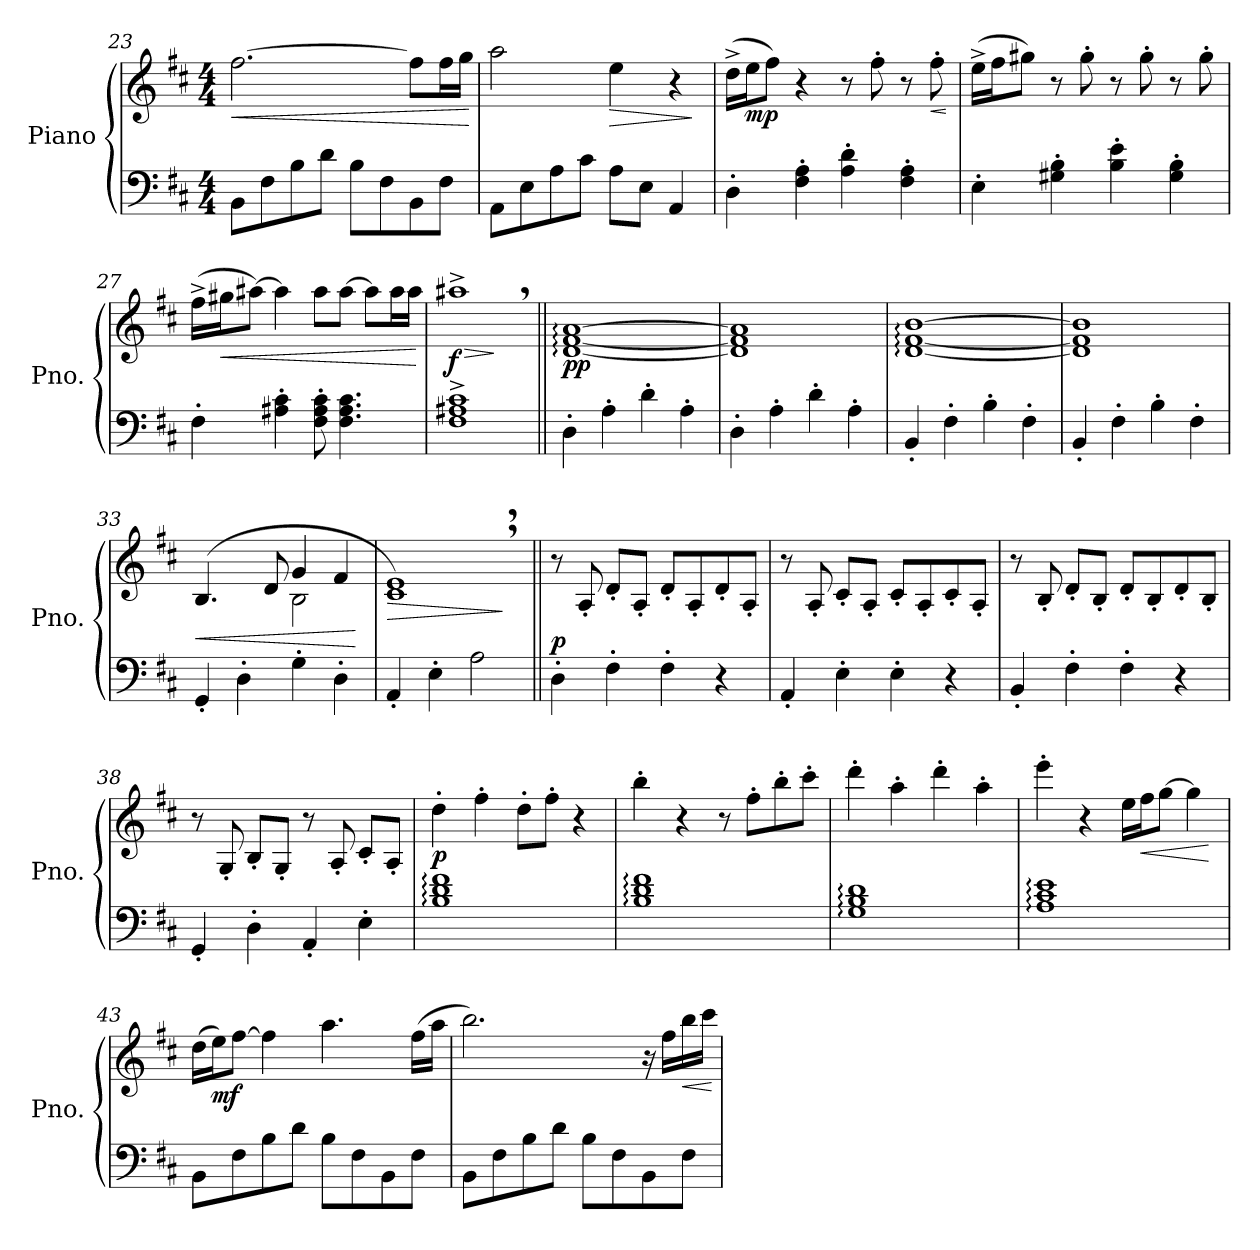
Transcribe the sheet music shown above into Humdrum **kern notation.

**kern	**kern	**dynam
*part1	*part1	*part1
*staff2	*staff1	*staff1/2
*I"Piano	*	*
*I'Pno.	*	*
*clefF4	*clefG2	*
*k[f#c#]	*k[f#c#]	*
*M4/4	*M4/4	*
=23	=23	=23
!	!	!LO:HP:b
8BB\L	[2.ff#\	<
8F#\	.	.
8B\	.	.
8d\J	.	.
8B\L	.	.
8F#\	.	.
8BB\	8ff#\L]	.
8F#\J	16ff#\L	.
.	16gg\JJ	.
.	.	[
=24	=24	=24
8AA\L	2aa\	.
8E\	.	.
8A\	.	.
8c#\J	.	.
!	!	!LO:HP:b
8A\L	4ee\	>
8E\J	.	.
4AA/	4r	.
.	.	]
=25	=25	=25
4D'\	(16dd^\LL	.
!	!	!LO:DY:b
.	16ee\J	mp
.	8ff#\J)	.
4F#\' 4A\'	4r	.
4A\' 4d\'	8r	.
.	8ff#'\	.
4F#\' 4A\'	8r	.
!	!	!LO:HP:b
.	8ff#'\	<
.	.	[
=26	=26	=26
4E'\	(16ee^\LL	.
.	16ff#\J	.
.	8gg#X\J)	.
4G#X\' 4B\'	8r	.
.	8gg#'\	.
4B\' 4e\'	8r	.
.	8gg#'\	.
4G#\' 4B\'	8r	.
.	8gg#'\	.
!!LO:LB:g=z
=27	=27	=27
4F#'\	(16ff#^\LL	.
!	!	!LO:HP:b
.	16gg#X\J	<
.	[8aa#X\J)	.
4A#X\' 4c#\'	4aa#\]	.
8F#\' 8A#\' 8c#\'	8aa#\L	.
4.F#\ 4.A#\ 4.c#\	[8aa#\J	.
.	8aa#\L]	.
.	16aa#\L	.
.	16aa#\JJ	.
.	.	[
=28	=28	=28
!	!	!LO:HP:b
!	!	!LO:DY:n=1:b
1F#^ 1A#X^ 1c#^	1aa#X^,	> f
.	.	]
=29||	=29||	=29||
!	!	!LO:DY:b
4D'\	[1d: [1f#: [1a:	pp
4A'\	.	.
4d'\	.	.
4A'\	.	.
=30	=30	=30
4D'\	1d] 1f#] 1a]	.
4A'\	.	.
4d'\	.	.
4A'\	.	.
=31	=31	=31
4BB'/	[1d: [1f#: [1b:	.
4F#'\	.	.
4B'\	.	.
4F#'\	.	.
=32	=32	=32
4BB'/	1d] 1f#] 1b]	.
4F#'\	.	.
4B'\	.	.
4F#'\	.	.
=33	=33	=33
!	!	!LO:HP:b
*	*^	*
4GG'/	(4.B/	2g\yy	<
4D'\	.	.	.
.	8d/	.	.
4G'\	4g/	2B\	.
4D'\	4f#/	.	.
*	*v	*v	*
.	.	[
=34	=34	=34
!	!	!LO:HP:b
4AA'/	1c#, 1e,)	>
4E'\	.	.
2A\	.	.
.	.	]
!!LO:PB:g=z
=35||	=35||	=35||
!	!	!LO:DY:a=2
4D'\	8r	p
.	8A'/	.
4F#'\	8d'/L	.
.	8A'/J	.
4F#'\	8d'/L	.
.	8A'/	.
4r	8d'/	.
.	8A'/J	.
=36	=36	=36
4AA'/	8r	.
.	8A'/	.
4E'\	8c#'/L	.
.	8A'/J	.
4E'\	8c#'/L	.
.	8A'/	.
4r	8c#'/	.
.	8A'/J	.
=37	=37	=37
4BB'/	8r	.
.	8B'/	.
4F#'\	8d'/L	.
.	8B'/J	.
4F#'\	8d'/L	.
.	8B'/	.
4r	8d'/	.
.	8B'/J	.
=38	=38	=38
4GG'/	8r	.
.	8G'/	.
4D'\	8B'/L	.
.	8G'/J	.
4AA'/	8r	.
.	8A'/	.
4E'\	8c#'/L	.
.	8A'/J	.
=39	=39	=39
!	!	!LO:DY:b
1B: 1d: 1f#:	4dd'\	p
.	4ff#'\	.
.	8dd'\L	.
.	8ff#'\J	.
.	4r	.
=40	=40	=40
1B: 1d: 1f#:	4bb'\	.
.	4r	.
.	8r	.
.	8ff#'\L	.
.	8bb'\	.
.	8ccc#'\J	.
!!LO:LB:g=z
=41	=41	=41
1G: 1B: 1d:	4ddd'\	.
.	4aa'\	.
.	4ddd'\	.
.	4aa'\	.
=42	=42	=42
1A: 1c#: 1e:	4eee'\	.
.	4r	.
.	16ee\LL	.
!	!	!LO:HP:b
.	16ff#\J	<
.	[8gg\J	.
.	4gg\]	.
.	.	[
=43	=43	=43
8BB\L	(16dd\LL	.
!	!	!LO:DY:b
.	16ee\J)	mf
8F#\	[8ff#\J	.
8B\	4ff#\]	.
8d\J	.	.
8B\L	4.aa\	.
8F#\	.	.
8BB\	.	.
8F#\J	(16ff#\LL	.
.	16aa\JJ	.
=44	=44	=44
8BB\L	2.bb\)	.
8F#\	.	.
8B\	.	.
8d\J	.	.
8B\L	.	.
8F#\	.	.
8BB\	16r	.
.	16ff#\LL	.
!	!	!LO:HP:b
8F#\J	16bb\	<
.	16ccc#\JJ	.
.	.	[
=	=	=
*-	*-	*-
